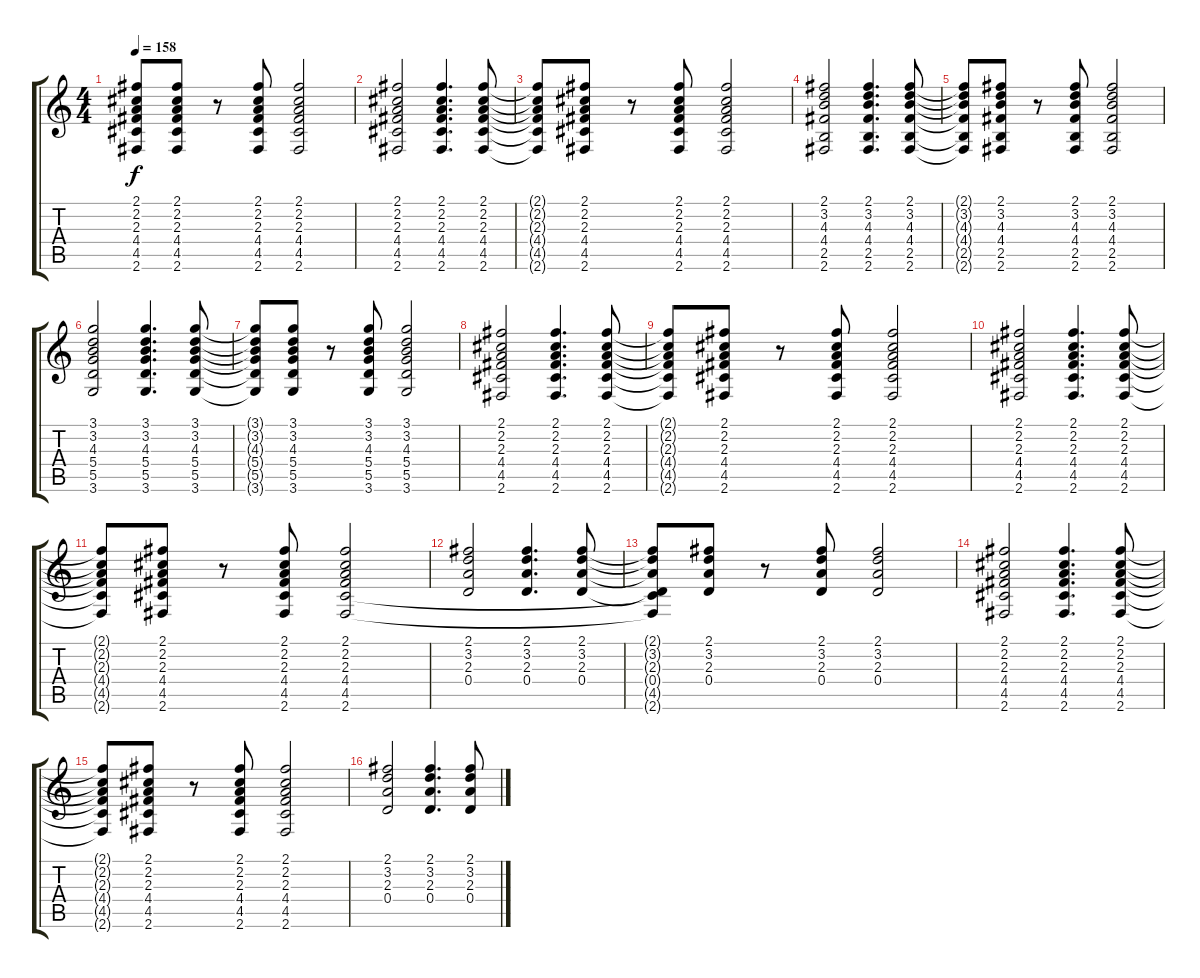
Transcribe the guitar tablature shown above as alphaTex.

\track "" {instrument electricguitarclean}
\staff {score tabs}
\tuning (E4 B3 G3 D3 A2 E2) {hide}
\ts (4 4)
\tempo 158
\clef g2
\ks c
(2.1{t} 2.2{t} 2.3{t} 4.4{t} 4.5{t} 2.6{t}).8{dy f} (2.1 2.2 2.3 4.4 4.5 2.6).8 r.8 (2.1 2.2 2.3 4.4 4.5 2.6).8 (2.1 2.2 2.3 4.4 4.5 2.6).2 |
(2.1 2.2 2.3 4.4 4.5 2.6).2 (2.1 2.2 2.3 4.4 4.5 2.6).4{d} (2.1 2.2 2.3 4.4 4.5 2.6).8 |
(2.1{t} 2.2{t} 2.3{t} 4.4{t} 4.5{t} 2.6{t}).8 (2.1 2.2 2.3 4.4 4.5 2.6).8 r.8 (2.1 2.2 2.3 4.4 4.5 2.6).8 (2.1 2.2 2.3 4.4 4.5 2.6).2 |
(2.1 3.2 4.3 4.4 2.5 2.6).2 (2.1 3.2 4.3 4.4 2.5 2.6).4{d} (2.1 3.2 4.3 4.4 2.5 2.6).8 |
(2.1{t} 3.2{t} 4.3{t} 4.4{t} 2.5{t} 2.6{t}).8 (2.1 3.2 4.3 4.4 2.5 2.6).8 r.8 (2.1 3.2 4.3 4.4 2.5 2.6).8 (2.1 3.2 4.3 4.4 2.5 2.6).2 |
(3.1 3.2 4.3 5.4 5.5 3.6).2 (3.1 3.2 4.3 5.4 5.5 3.6).4{d} (3.1 3.2 4.3 5.4 5.5 3.6).8 |
(3.1{t} 3.2{t} 4.3{t} 5.4{t} 5.5{t} 3.6{t}).8 (3.1 3.2 4.3 5.4 5.5 3.6).8 r.8 (3.1 3.2 4.3 5.4 5.5 3.6).8 (3.1 3.2 4.3 5.4 5.5 3.6).2 |
(2.1 2.2 2.3 4.4 4.5 2.6).2 (2.1 2.2 2.3 4.4 4.5 2.6).4{d} (2.1 2.2 2.3 4.4 4.5 2.6).8 |
(2.1{t} 2.2{t} 2.3{t} 4.4{t} 4.5{t} 2.6{t}).8 (2.1 2.2 2.3 4.4 4.5 2.6).8 r.8 (2.1 2.2 2.3 4.4 4.5 2.6).8 (2.1 2.2 2.3 4.4 4.5 2.6).2 |
(2.1 2.2 2.3 4.4 4.5 2.6).2 (2.1 2.2 2.3 4.4 4.5 2.6).4{d} (2.1 2.2 2.3 4.4 4.5 2.6).8 |
(2.1{t} 2.2{t} 2.3{t} 4.4{t} 4.5{t} 2.6{t}).8 (2.1 2.2 2.3 4.4 4.5 2.6).8 r.8 (2.1 2.2 2.3 4.4 4.5 2.6).8 (2.1 2.2 2.3 4.4 4.5 2.6).2 |
(2.1 3.2 2.3 0.4).2 (2.1 3.2 2.3 0.4).4{d} (2.1 3.2 2.3 0.4).8 |
(2.1{t} 3.2{t} 2.3{t} 0.4{t} 4.5{t} 2.6{t}).8 (2.1 3.2 2.3 0.4).8 r.8 (2.1 3.2 2.3 0.4).8 (2.1 3.2 2.3 0.4).2 |
(2.1 2.2 2.3 4.4 4.5 2.6).2 (2.1 2.2 2.3 4.4 4.5 2.6).4{d} (2.1 2.2 2.3 4.4 4.5 2.6).8 |
(2.1{t} 2.2{t} 2.3{t} 4.4{t} 4.5{t} 2.6{t}).8 (2.1 2.2 2.3 4.4 4.5 2.6).8 r.8 (2.1 2.2 2.3 4.4 4.5 2.6).8 (2.1 2.2 2.3 4.4 4.5 2.6).2 |
(2.1 3.2 2.3 0.4).2 (2.1 3.2 2.3 0.4).4{d} (2.1 3.2 2.3 0.4).8
